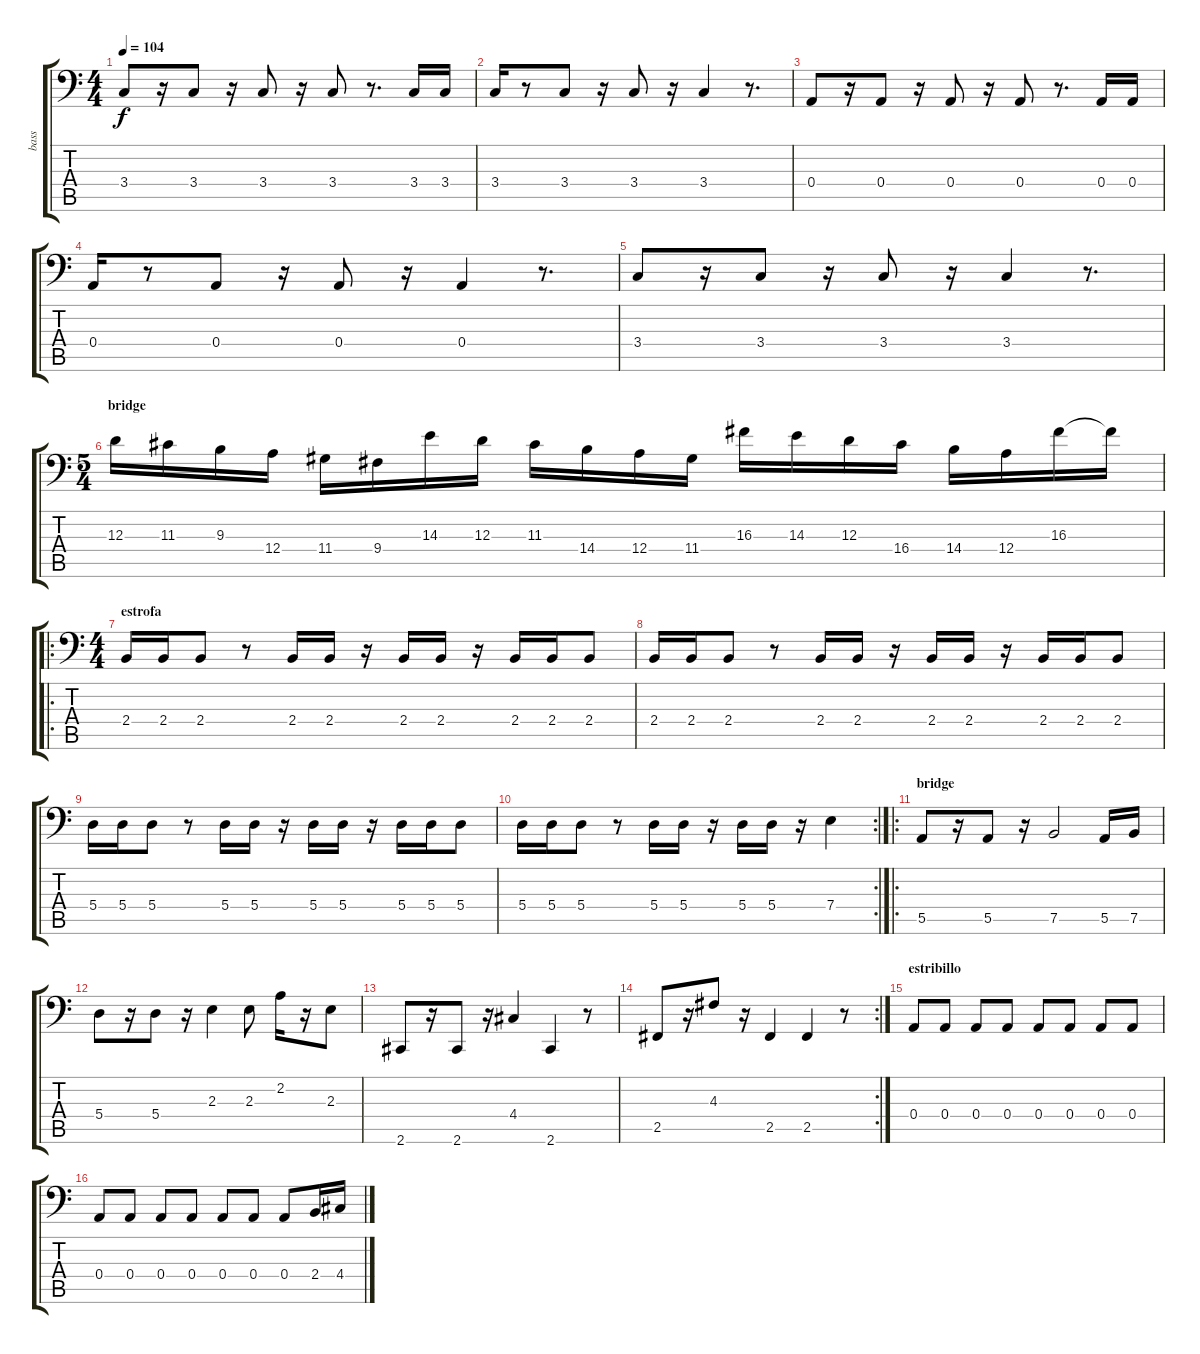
\track ("bass" "bass") {instrument electricbassfinger}
\staff {score tabs}
\tuning (C3 G2 D2 A1 E1 B0) {hide}
\ts (4 4)
\tempo 104
\clef f4
\ks c
3.4.8{dy f} r.16 3.4.8 r.16 3.4.8 r.16 3.4.8 r.8{d} 3.4.16 3.4.16 |
3.4.16 r.8 3.4.8 r.16 3.4.8 r.16 3.4.4 r.8{d} |
0.4.8 r.16 0.4.8 r.16 0.4.8 r.16 0.4.8 r.8{d} 0.4.16 0.4.16 |
0.4.16 r.8 0.4.8 r.16 0.4.8 r.16 0.4.4 r.8{d} |
3.4.8 r.16 3.4.8 r.16 3.4.8 r.16 3.4.4 r.8{d} |
\ts (5 4)
\section ("" "bridge")
12.3.16 11.3.16 9.3.16 12.4.16 11.4.16 9.4.16 14.3.16 12.3.16 11.3.16 14.4.16 12.4.16 11.4.16 16.3.16 14.3.16 12.3.16 16.4.16 14.4.16 12.4.16 16.3.16 16.3{t}.16 |
\ro
\ts (4 4)
\section ("" "estrofa")
2.4.16 2.4.16 2.4.8 r.8 2.4.16 2.4.16 r.16 2.4.16 2.4.16 r.16 2.4.16 2.4.16 2.4.8 |
2.4.16 2.4.16 2.4.8 r.8 2.4.16 2.4.16 r.16 2.4.16 2.4.16 r.16 2.4.16 2.4.16 2.4.8 |
5.4.16 5.4.16 5.4.8 r.8 5.4.16 5.4.16 r.16 5.4.16 5.4.16 r.16 5.4.16 5.4.16 5.4.8 |
\rc 2
5.4.16 5.4.16 5.4.8 r.8 5.4.16 5.4.16 r.16 5.4.16 5.4.16 r.16 7.4.4 |
\ro
\section ("" "bridge")
5.5.8 r.16 5.5.8 r.16 7.5.2 5.5.16 7.5.16 |
5.4.8 r.16 5.4.8 r.16 2.3.4 2.3.8 2.2.16 r.16 2.3.8 |
2.6.8 r.16 2.6.8 r.16 4.4.4 2.6.4 r.8 |
\rc 2
2.5.8 r.16 4.3.8 r.16 2.5.4 2.5.4 r.8 |
\section ("" "estribillo")
0.4.8 0.4.8 0.4.8 0.4.8 0.4.8 0.4.8 0.4.8 0.4.8 |
0.4.8 0.4.8 0.4.8 0.4.8 0.4.8 0.4.8 0.4.8 2.4.16 4.4.16
